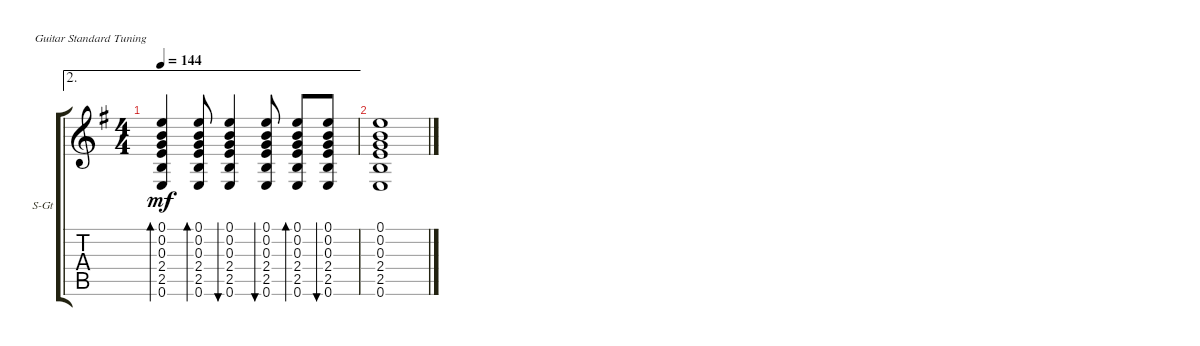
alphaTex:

\defaultSystemsLayout 4
\bracketExtendMode groupsimilarinstruments
\firstSystemTrackNameOrientation horizontal
\otherSystemsTrackNameOrientation horizontal
\track ("Steel Guitar" "S-Gt") {instrument acousticguitarsteel}
\staff {score tabs}
\tuning (E4 B3 G3 D3 A2 E2)
\ae 2
\ts (4 4)
\tempo 144
\clef g2
\ks eminor
(0.6 2.5 2.4 0.3 0.2 0.1).4{bd 30 dy mf} (0.6 2.5 2.4 0.3 0.2 0.1).8{bd 30} (0.6 2.5 2.4 0.3 0.2 0.1).4{bu 30} (0.6 2.5 2.4 0.3 0.2 0.1).8{bu 30} (0.6 2.5 2.4 0.3 0.2 0.1).8{bd 30} (0.6 2.5 2.4 0.3 0.2 0.1).8{bu 30} |
(0.1 0.2 0.3 2.4 0.6 2.5).1
